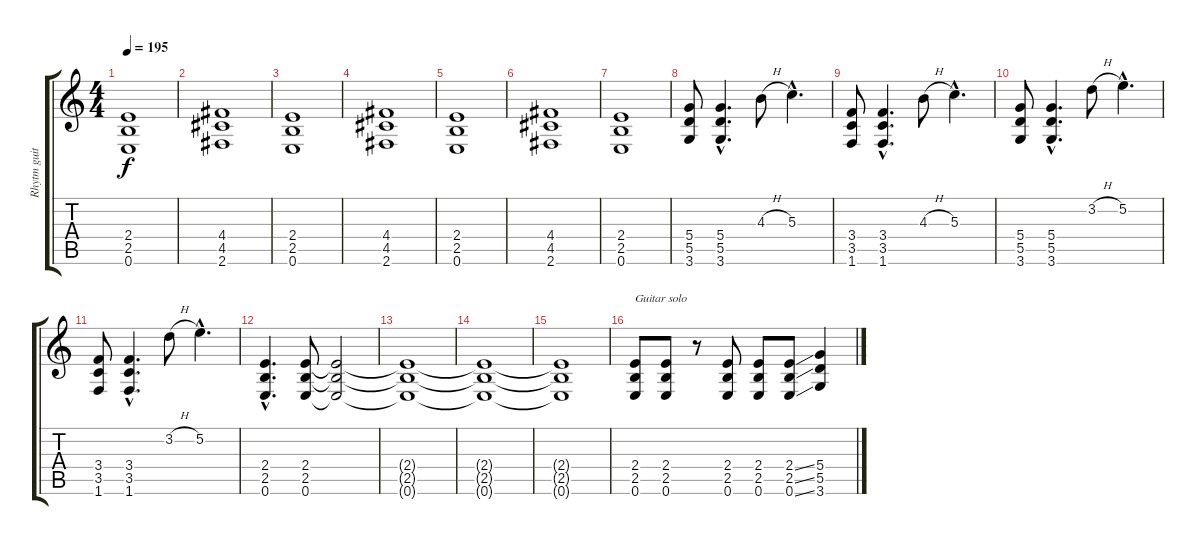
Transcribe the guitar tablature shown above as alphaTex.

\track ("Rhytm guitar" "Rhytm guit") {instrument distortionguitar}
\staff {score tabs}
\tuning (E4 B3 G3 D3 A2 E2) {hide}
\ts (4 4)
\tempo 195
\clef g2
\ks c
(2.4 2.5 0.6).1{dy f} |
(4.4 4.5 2.6).1 |
(2.4 2.5 0.6).1 |
(4.4 4.5 2.6).1 |
(2.4 2.5 0.6).1 |
(4.4 4.5 2.6).1 |
(2.4 2.5 0.6).1 |
(5.4 5.5 3.6).8 (5.4{hac} 5.5{hac} 3.6{hac}).4{d} 4.3{h}.8 5.3{hac}.4{d} |
(3.4 3.5 1.6).8 (3.4{hac} 3.5{hac} 1.6{hac}).4{d} 4.3{h}.8 5.3{hac}.4{d} |
(5.4 5.5 3.6).8 (5.4{hac} 5.5{hac} 3.6{hac}).4{d} 3.2{h}.8 5.2{hac}.4{d} |
(3.4 3.5 1.6).8 (3.4{hac} 3.5{hac} 1.6{hac}).4{d} 3.2{h}.8 5.2{hac}.4{d} |
(2.4{hac} 2.5{hac} 0.6{hac}).4{d} (2.4 2.5 0.6).8 (2.4{t} 2.5{t} 0.6{t}).2 |
(2.4{t} 2.5{t} 0.6{t}).1 |
(2.4{t} 2.5{t} 0.6{t}).1 |
(2.4{t} 2.5{t} 0.6{t}).1 |
(2.4 2.5 0.6).8{txt "Guitar solo"} (2.4 2.5 0.6).8 r.8 (2.4 2.5 0.6).8 (2.4 2.5 0.6).8 (2.4{ss} 2.5{ss} 0.6{ss}).8 (5.4 5.5 3.6).4
